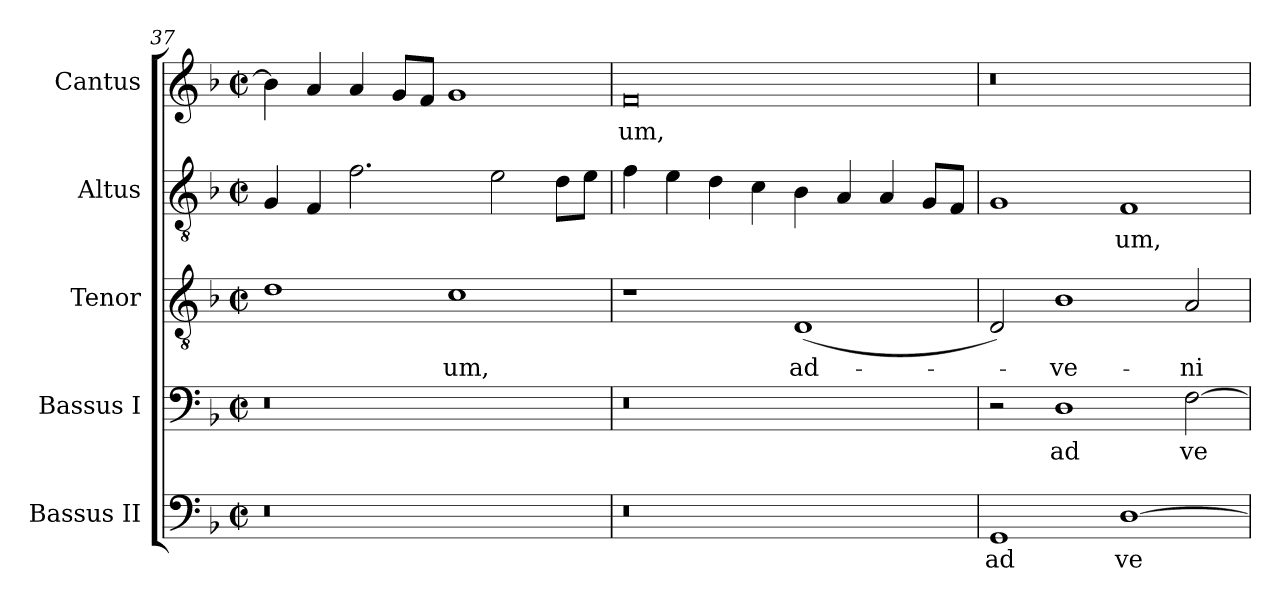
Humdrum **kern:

**kern	**text	**kern	**text	**kern	**text	**kern	**text	**kern	**text
*part5	*part5	*part4	*part4	*part3	*part3	*part2	*part2	*part1	*part1
*staff5	*staff5	*staff4	*staff4	*staff3	*staff3	*staff2	*staff2	*staff1	*staff1
*I"Bassus II	*	*I"Bassus I	*	*I"Tenor	*	*I"Altus	*	*I"Cantus	*
*clefF4	*	*clefF4	*	*clefGv2	*	*clefGv2	*	*clefG2	*
*k[b-]	*	*k[b-]	*	*k[b-]	*	*k[b-]	*	*k[b-]	*
*F:	*	*F:	*	*F:	*	*F:	*	*F:	*
*M2/2	*	*M2/2	*	*M2/2	*	*M2/2	*	*M2/2	*
*met(c|)	*	*met(c|)	*	*met(c|)	*	*met(c|)	*	*met(c|)	*
=37	=37	=37	=37	=37	=37	=37	=37	=37	=37
0r	.	0r	.	1d	.	4G/	.	4b-\]	.
.	.	.	.	.	.	4F/	.	4a/	.
.	.	.	.	.	.	2.f\	.	4a/	.
.	.	.	.	.	.	.	.	8g/L	.
.	.	.	.	.	.	.	.	8f/J	.
!	!	!	!	!	!LO:LY:b:cj	!	!	!	!
.	.	.	.	1c	-um,	.	.	1g	.
.	.	.	.	.	.	2e\	.	.	.
.	.	.	.	.	.	8d\L	.	.	.
.	.	.	.	.	.	8e\J	.	.	.
=38	=38	=38	=38	=38	=38	=38	=38	=38	=38
!	!	!	!	!	!	!	!	!	!LO:LY:b:cj
0r	.	0r	.	1r	.	4f\	.	0f	um,
.	.	.	.	.	.	4e\	.	.	.
.	.	.	.	.	.	4d\	.	.	.
.	.	.	.	.	.	4c\	.	.	.
!	!	!	!	!	!LO:LY:b:cj	!	!	!	!
.	.	.	.	(<1D	ad-	4B-\	.	.	.
.	.	.	.	.	.	4A/	.	.	.
.	.	.	.	.	.	4A/	.	.	.
.	.	.	.	.	.	8G/L	.	.	.
.	.	.	.	.	.	8F/J	.	.	.
=39	=39	=39	=39	=39	=39	=39	=39	=39	=39
!	!LO:LY:b:cj	!	!	!	!	!	!	!	!
1GG	ad	2r	.	2D/)	.	1G	.	0r	.
!	!	!	!LO:LY:b:cj	!	!LO:LY:b:cj	!	!	!	!
.	.	1D	ad	1B-	-ve-	.	.	.	.
!	!LO:LY:b:cj	!	!	!	!	!	!LO:LY:b:cj	!	!
[>1D	ve	.	.	.	.	1F	-um,	.	.
!	!	!	!LO:LY:b:cj	!	!LO:LY:b:cj	!	!	!	!
.	.	[>2F\	ve	2A/	-ni-	.	.	.	.
=	=	=	=	=	=	=	=	=	=
*-	*-	*-	*-	*-	*-	*-	*-	*-	*-
